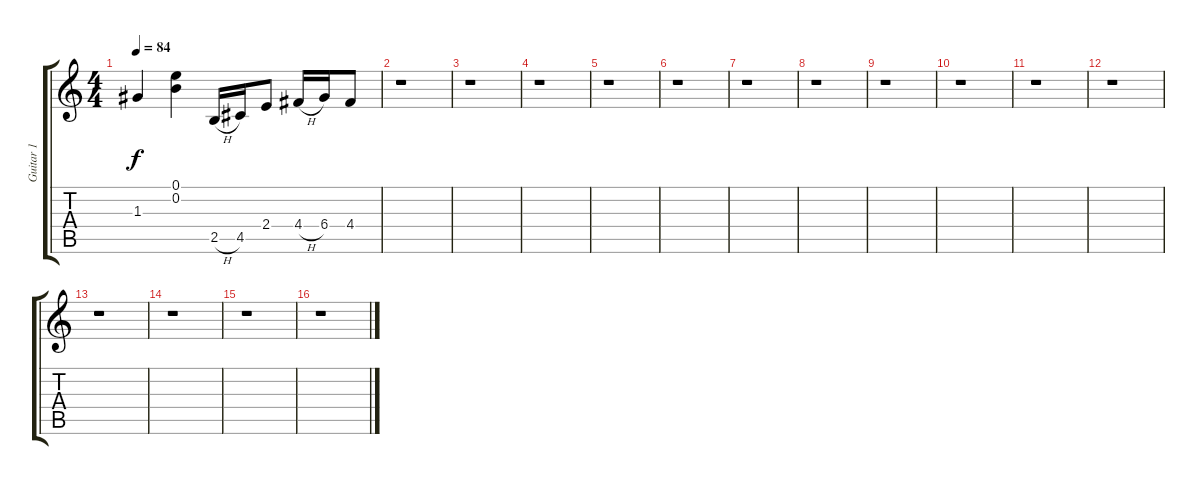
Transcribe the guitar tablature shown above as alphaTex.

\track ("Guitar 1" "Guitar 1") {instrument acousticguitarsteel}
\staff {score tabs}
\tuning (E4 B3 G3 D3 A2 E2) {hide}
\ts (4 4)
\tempo 84
\clef g2
\ks c
1.3{t}.4{dy f} (0.1 0.2).4 2.5{h}.16 4.5.16 2.4.8 4.4{h}.16 6.4.16 4.4.8 |
r.1 |
r.1 |
r.1 |
r.1 |
r.1 |
r.1 |
r.1 |
r.1 |
r.1 |
r.1 |
r.1 |
r.1 |
r.1 |
r.1 |
r.1
